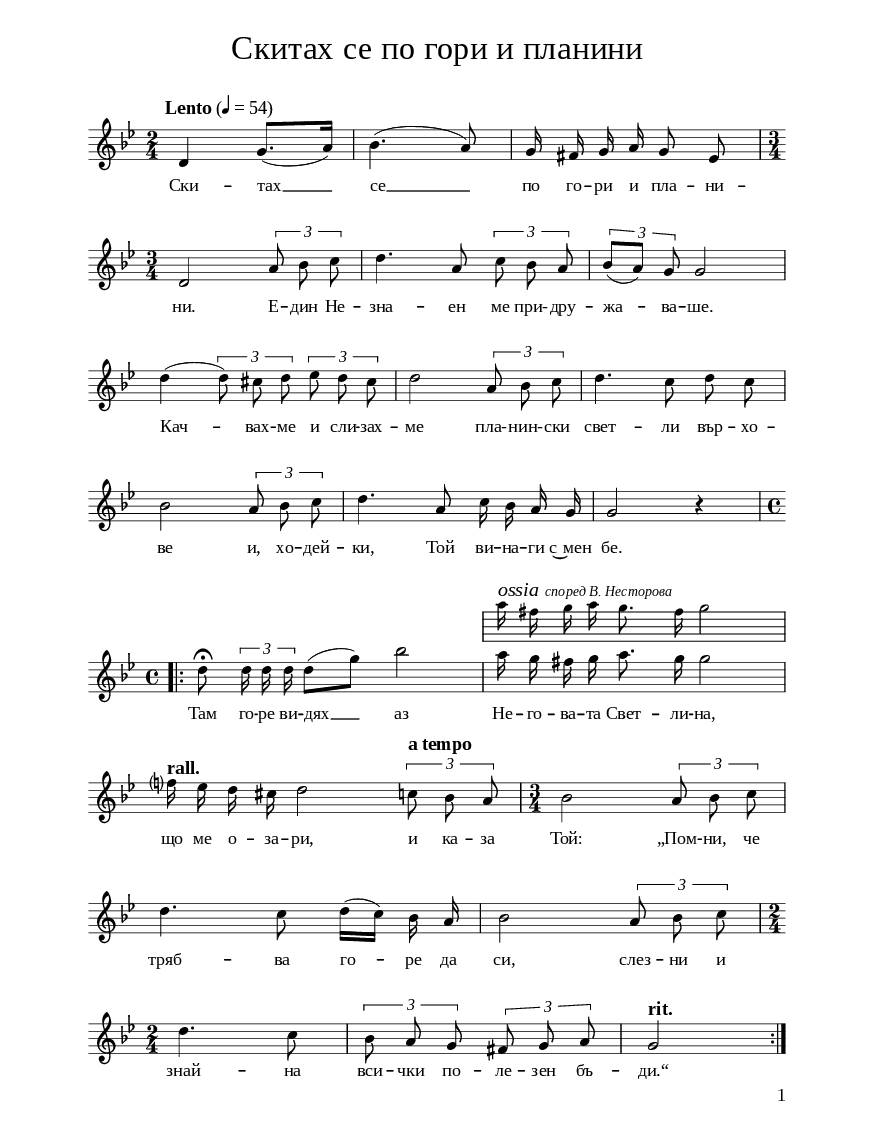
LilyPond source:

\version "2.24.2"

\include "include/globals.ily"

\bookpart {
  \label #'ref133
  \tocItem \markup "Скитах се по гори и планини"
  \include "include/bookpart-paper.ily"
  \score {
    \include "include/score-layout.ily"

    \new Staff = main \relative c' {
      \clef treble
      \key g \minor
      \time 2/4
      \tempoFunc "Lento" 4 "54"
      \autoBeamOff
      d4  g8. (  [a16] ) | % 2
      bes4. (  a8 ) | % 3
      g16  fis16  g16  a16  g8
      es8 \break | % 4
      \time 3/4  | % 4
      d2
      \tupletUp \times 2/3  {
        a'8   bes8  c8
      }
      | % 5
      d4.  a8
      \times 2/3  {
        c8   bes8  a8
      }
      | % 6

      \times 2/3  {
        \stemUp bes8 (   [a8] )  g8
      } \stemNeutral
      g2 \break | % 7
      d'4 (
      \times 2/3  {
        d8 )   cis8  d8
      }

      \times 2/3  {
        es8   d8  cis8
      }
      | % 8
      d2
      \times 2/3  {
        a8   bes8  c8
      }
      | % 9
      d4.  c8  d8  c8 \break
      |
      bes2
      \times 2/3  {
        a8   bes8  c8
      }
      | % 11
      d4.  a8  c16  bes16
      a16  g16 | % 12
      g2 r4    \bar ".|:-|"
      | % 13
      \time 4/4  | % 13
      d'8 ^\fermata
      \times 2/3  {
        d16  d16  d16 ]
      }
      d8 ( [  g8 ) ]  bes2 | % 14

      <<
        {a16  g16  fis16  g16 a8.  g16  g2}

        \new Staff \with {
          \override VerticalAxisGroup.default-staff-staff-spacing =
          #'((basic-distance . 5.2)
             (padding . -10))
          \remove "Time_signature_engraver"
          alignAboveContext = #"main"
          fontSize = #-1
          \override StaffSymbol.staff-space = #(magstep -3)
          \override StaffSymbol.thickness = #(magstep -3)
          firstClef = ##f
        }
        {\autoBeamOff a16 ^\markup { \huge \italic "ossia" \italic "според В. Несторова"} fis16 g a g8. fis16 g2}
      >>
      \break | % 15

      \tempo "rall." f?16 es16
      d16  cis16  d2
      \times 2/3  {
        \tempo "a tempo" c8 bes8
        a8
      }
      | % 16
      \time 3/4  | % 16
      bes2
      \times 2/3  {
        a8  bes8  c8
      }
      \break | % 17
      d4.  c8  d16 ( [  c16
      ) ]  bes16  a16 | % 18
      bes2
      \times 2/3  {
        a8   bes8  c8
      } \time 2/4 \break | % 19
      d4.  c8 |
      \times 2/3  {
        bes8   a8  g8
      }
      \times 2/3  {
        fis8   g8    a8
      } |
      \tempo "rit." g2
      \bar ":|."

    }

    \addlyrics {
      Ски -- тах __  се __  по го -- ри
      и пла -- ни -- ни. Е -- дин Не --
      зна -- ен ме "при-" -- дру -- жа  --
      ва -- ше. Кач -- вах -- ме и сли
      -- зах -- ме "пла-" -- "нин-" -- ски свет --
      ли вър -- хо -- ве и, хо -- дей --
      ки, Той ви -- на -- ги с~мен бе.
      Там го -- ре ви -- дях __  аз Не --
      го -- ва -- та Свет -- ли -- на, що
      ме о -- за -- ри, и ка -- за Той:
      „Пом -- ни, че тряб -- ва го --
      ре да си, слез -- ни и знай -- на
      вси -- чки по -- ле -- зен бъ --
      ди.“
    }

    \header {
      title = \titleFunc "Скитах се по гори и планини" "Skitah se po gori i planini"
    }

    \midi{}

  } % score


} % bookpart
